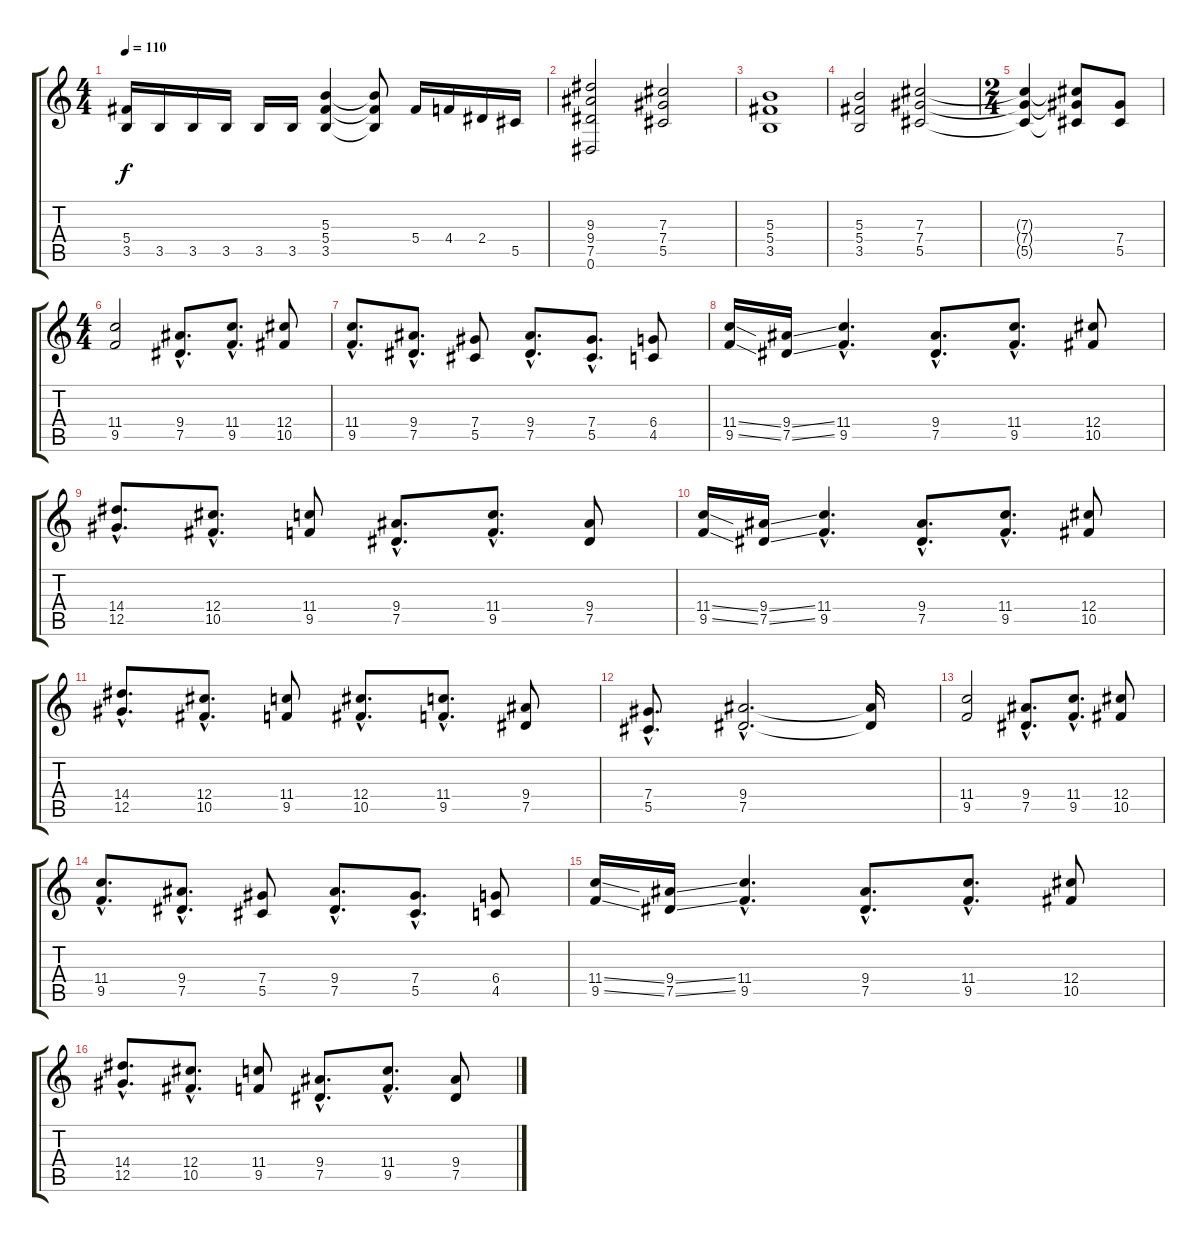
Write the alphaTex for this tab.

\track "" {instrument distortionguitar}
\staff {score tabs}
\tuning (Eb4 Bb3 Gb3 Db3 Ab2 Eb2) {hide}
\ts (4 4)
\tempo 110
\clef g2
\ks c
(5.4 3.5).16{dy f} 3.5.16 3.5.16 3.5.16 3.5.16 3.5.16 (5.3 5.4 3.5).4 (5.3{t} 5.4{t} 3.5{t}).8 5.4.16 4.4.16 2.4.16 5.5.16 |
(9.3 9.4 7.5 0.6).2 (7.3 7.4 5.5).2 |
(5.3 5.4 3.5).1 |
(5.3 5.4 3.5).2 (7.3 7.4 5.5).2 |
\ts (2 4)
(7.3{t} 7.4{t} 5.5{t}).4 (7.3{t} 7.4{t} 5.5{t}).8 (7.4 5.5).8 |
\ts (4 4)
(11.4 9.5).2 (9.4{hac} 7.5{hac}).8{d} (11.4{hac} 9.5{hac}).8{d} (12.4 10.5).8 |
(11.4{hac} 9.5{hac}).8{d} (9.4{hac} 7.5{hac}).8{d} (7.4 5.5).8 (9.4{hac} 7.5{hac}).8{d} (7.4{hac} 5.5{hac}).8{d} (6.4 4.5).8 |
(11.4{ss} 9.5{ss}).16 (9.4{ss} 7.5{ss}).16 (11.4{hac} 9.5{hac}).4{d} (9.4{hac} 7.5{hac}).8{d} (11.4{hac} 9.5{hac}).8{d} (12.4 10.5).8 |
(14.4{hac} 12.5{hac}).8{d} (12.4{hac} 10.5{hac}).8{d} (11.4 9.5).8 (9.4{hac} 7.5{hac}).8{d} (11.4{hac} 9.5{hac}).8{d} (9.4 7.5).8 |
(11.4{ss} 9.5{ss}).16 (9.4{ss} 7.5{ss}).16 (11.4{hac} 9.5{hac}).4{d} (9.4{hac} 7.5{hac}).8{d} (11.4{hac} 9.5{hac}).8{d} (12.4 10.5).8 |
(14.4{hac} 12.5{hac}).8{d} (12.4{hac} 10.5{hac}).8{d} (11.4 9.5).8 (12.4{hac} 10.5{hac}).8{d} (11.4{hac} 9.5{hac}).8{d} (9.4 7.5).8 |
(7.4{hac} 5.5{hac}).8{d} (9.4{hac} 7.5{hac}).2{d} (9.4{t} 7.5{t}).16 |
(11.4 9.5).2 (9.4{hac} 7.5{hac}).8{d} (11.4{hac} 9.5{hac}).8{d} (12.4 10.5).8 |
(11.4{hac} 9.5{hac}).8{d} (9.4{hac} 7.5{hac}).8{d} (7.4 5.5).8 (9.4{hac} 7.5{hac}).8{d} (7.4{hac} 5.5{hac}).8{d} (6.4 4.5).8 |
(11.4{ss} 9.5{ss}).16 (9.4{ss} 7.5{ss}).16 (11.4{hac} 9.5{hac}).4{d} (9.4{hac} 7.5{hac}).8{d} (11.4{hac} 9.5{hac}).8{d} (12.4 10.5).8 |
(14.4{hac} 12.5{hac}).8{d} (12.4{hac} 10.5{hac}).8{d} (11.4 9.5).8 (9.4{hac} 7.5{hac}).8{d} (11.4{hac} 9.5{hac}).8{d} (9.4 7.5).8
